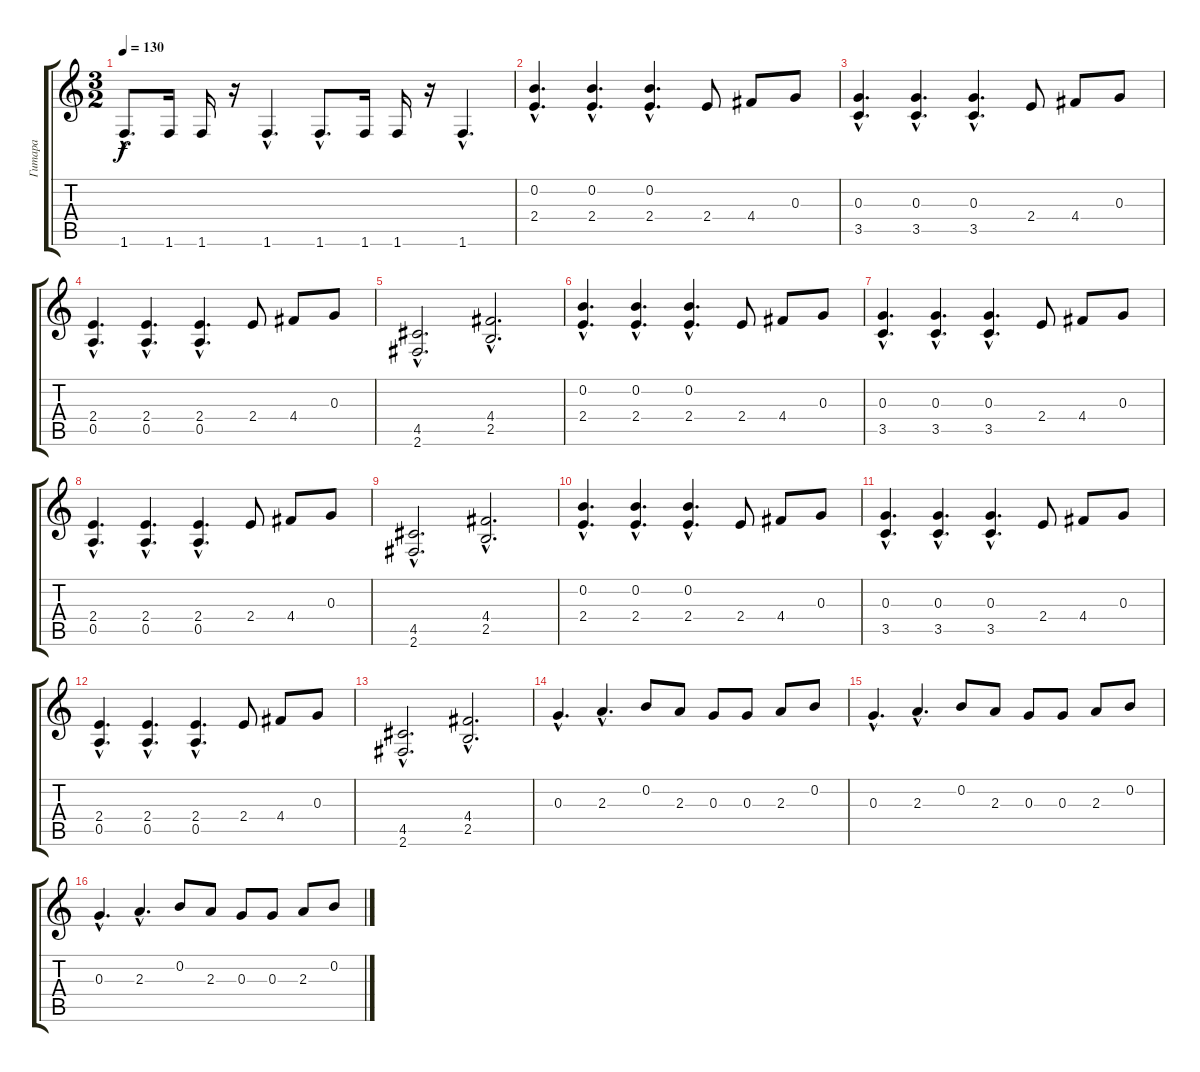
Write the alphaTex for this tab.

\track ("Гитара " "Гитара ") {instrument overdrivenguitar}
\staff {score tabs}
\tuning (E4 B3 G3 D3 A2 E2) {hide}
\ts (3 2)
\tempo 130
\clef g2
\ks c
1.6{hac}.8{d dy f} 1.6.16 1.6.16 r.16 1.6{hac}.4{d} 1.6{hac}.8{d} 1.6.16 1.6.16 r.16 1.6{hac}.4{d} |
(0.2{hac} 2.4{hac}).4{d} (0.2{hac} 2.4{hac}).4{d} (0.2{hac} 2.4{hac}).4{d} 2.4.8 4.4.8 0.3.8 |
(0.3{hac} 3.5{hac}).4{d} (0.3{hac} 3.5{hac}).4{d} (0.3{hac} 3.5{hac}).4{d} 2.4.8 4.4.8 0.3.8 |
(2.4{hac} 0.5{hac}).4{d} (2.4{hac} 0.5{hac}).4{d} (2.4{hac} 0.5{hac}).4{d} 2.4.8 4.4.8 0.3.8 |
(4.5{hac} 2.6{hac}).2{d} (4.4{hac} 2.5{hac}).2{d} |
(0.2{hac} 2.4{hac}).4{d} (0.2{hac} 2.4{hac}).4{d} (0.2{hac} 2.4{hac}).4{d} 2.4.8 4.4.8 0.3.8 |
(0.3{hac} 3.5{hac}).4{d} (0.3{hac} 3.5{hac}).4{d} (0.3{hac} 3.5{hac}).4{d} 2.4.8 4.4.8 0.3.8 |
(2.4{hac} 0.5{hac}).4{d} (2.4{hac} 0.5{hac}).4{d} (2.4{hac} 0.5{hac}).4{d} 2.4.8 4.4.8 0.3.8 |
(4.5{hac} 2.6{hac}).2{d} (4.4{hac} 2.5{hac}).2{d} |
(0.2{hac} 2.4{hac}).4{d} (0.2{hac} 2.4{hac}).4{d} (0.2{hac} 2.4{hac}).4{d} 2.4.8 4.4.8 0.3.8 |
(0.3{hac} 3.5{hac}).4{d} (0.3{hac} 3.5{hac}).4{d} (0.3{hac} 3.5{hac}).4{d} 2.4.8 4.4.8 0.3.8 |
(2.4{hac} 0.5{hac}).4{d} (2.4{hac} 0.5{hac}).4{d} (2.4{hac} 0.5{hac}).4{d} 2.4.8 4.4.8 0.3.8 |
(4.5{hac} 2.6{hac}).2{d} (4.4{hac} 2.5{hac}).2{d} |
0.3{hac}.4{d} 2.3{hac}.4{d} 0.2.8 2.3.8 0.3.8 0.3.8 2.3.8 0.2.8 |
0.3{hac}.4{d} 2.3{hac}.4{d} 0.2.8 2.3.8 0.3.8 0.3.8 2.3.8 0.2.8 |
0.3{hac}.4{d} 2.3{hac}.4{d} 0.2.8 2.3.8 0.3.8 0.3.8 2.3.8 0.2.8
